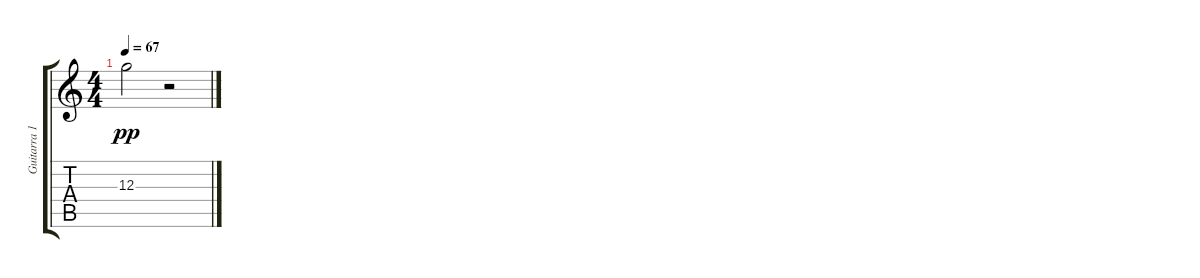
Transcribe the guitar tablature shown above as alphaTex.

\track ("Guitarra 1" "Guitarra 1") {instrument overdrivenguitar}
\staff {score tabs}
\tuning (E4 B3 G3 D3 A2 E2) {hide}
\ts (4 4)
\tempo 67
\clef g2
\ks c
12.3{t}.2{dy pp} r.2
